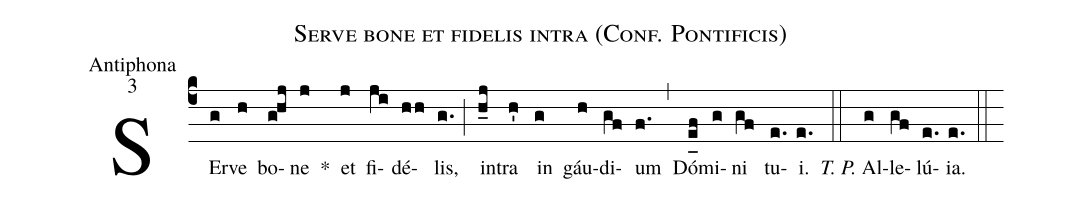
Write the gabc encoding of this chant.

name:Serve bone et fidelis intra (Conf. Pontificis);
office-part:Antiphona;
mode:3;
%%
(c4) SEr(g)ve(h) bo(ghj)ne(j) *() et(j) fi(ji)dé(hh)lis,(g.) (;) in(h_j)tra(h') in(g) gáu(h)di(gf)um(f.) (,) Dó(e_[uh:l]f)mi(g)ni(gf) tu(e.)i.(e.) (::) <i>T. P.</i> Al(g)le(gf)lú(e.){ia}.(e.) (::)
%<eu>E(j) u(j) o(ji) u(hi) a(h) e.</eu>(g.) (::)
